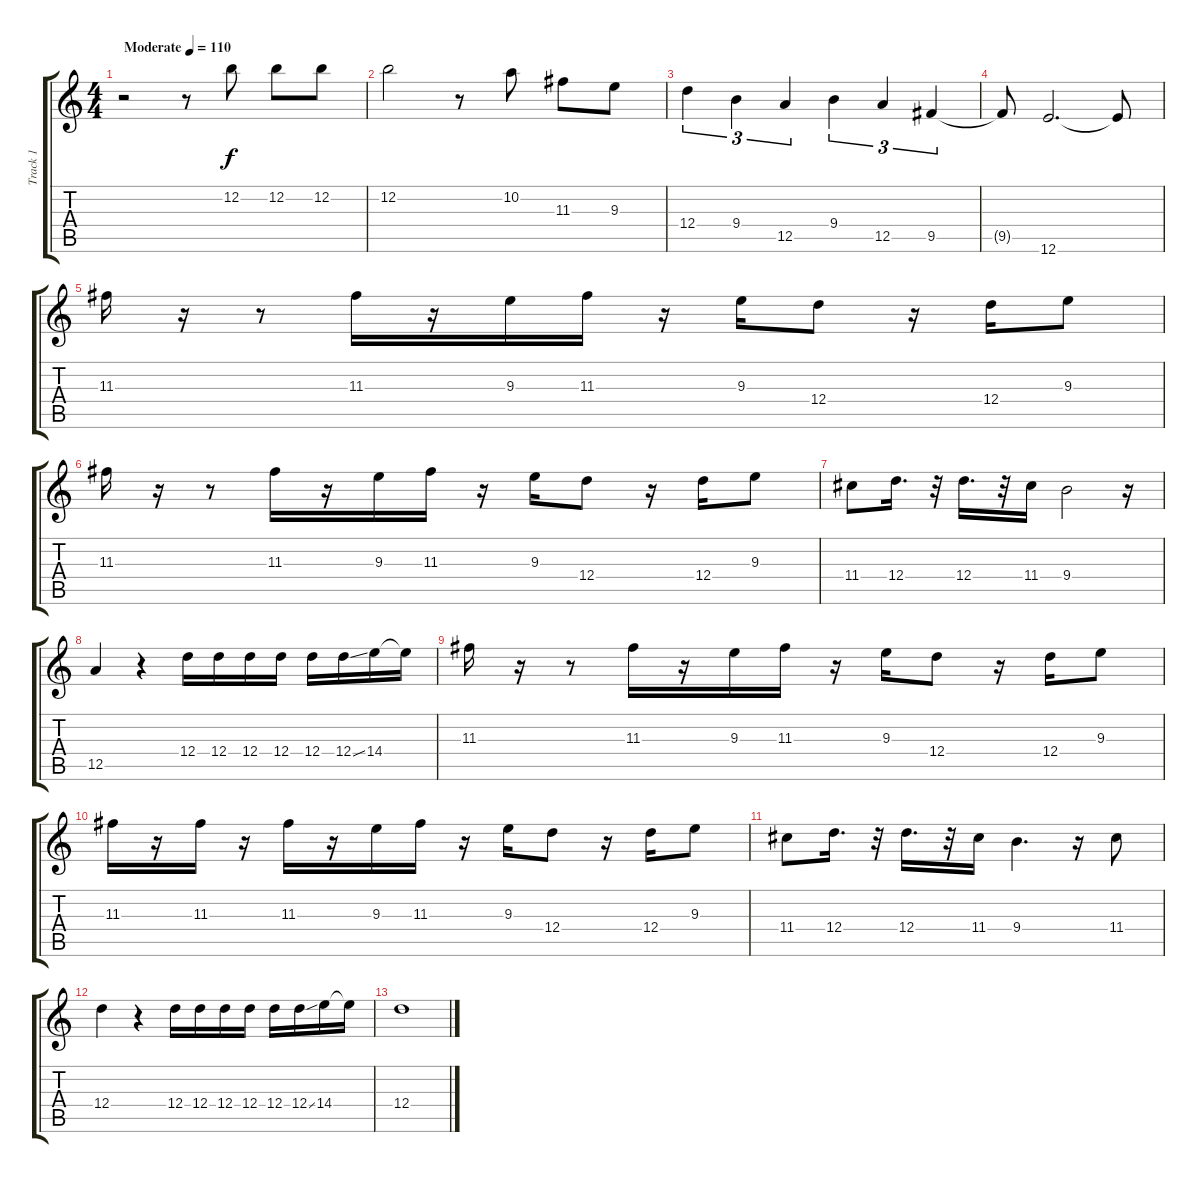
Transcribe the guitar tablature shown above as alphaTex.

\track ("Track 1" "Track 1") {instrument overdrivenguitar}
\staff {score tabs}
\tuning (E4 B3 G3 D3 A2 E2) {hide}
\ts (4 4)
\tempo (110 "Moderate")
\clef g2
\ks c
r.2{dy f instrument overdrivenguitar} r.8 12.2.8 12.2.8 12.2.8 |
12.2.2 r.8 10.2.8 11.3.8 9.3.8 |
12.4.4{tu (3 2)} 9.4.4{tu (3 2)} 12.5.4{tu (3 2)} 9.4.4{tu (3 2)} 12.5.4{tu (3 2)} 9.5.4{tu (3 2)} |
9.5{t}.8 12.6.2{d} 12.6{t}.8 |
11.3.16 r.16 r.8 11.3.16 r.16 9.3.16 11.3.16 r.16 9.3.16 12.4.8 r.16 12.4.16 9.3.8 |
11.3.16 r.16 r.8 11.3.16 r.16 9.3.16 11.3.16 r.16 9.3.16 12.4.8 r.16 12.4.16 9.3.8 |
11.4.8 12.4.16{d} r.32 12.4.16{d} r.32 11.4.16 9.4.2 r.16 |
12.5.4 r.4 12.4.16 12.4.16 12.4.16 12.4.16 12.4.16 12.4{ss}.16 14.4.16 14.4{t}.16 |
11.3.16 r.16 r.8 11.3.16 r.16 9.3.16 11.3.16 r.16 9.3.16 12.4.8 r.16 12.4.16 9.3.8 |
11.3.16 r.16 11.3.16 r.16 11.3.16 r.16 9.3.16 11.3.16 r.16 9.3.16 12.4.8 r.16 12.4.16 9.3.8 |
11.4.8 12.4.16{d} r.32 12.4.16{d} r.32 11.4.16 9.4.4{d} r.16 11.4.8 |
12.4.4 r.4 12.4.16 12.4.16 12.4.16 12.4.16 12.4.16 12.4{ss}.16 14.4.16 14.4{t}.16 |
12.4.1
